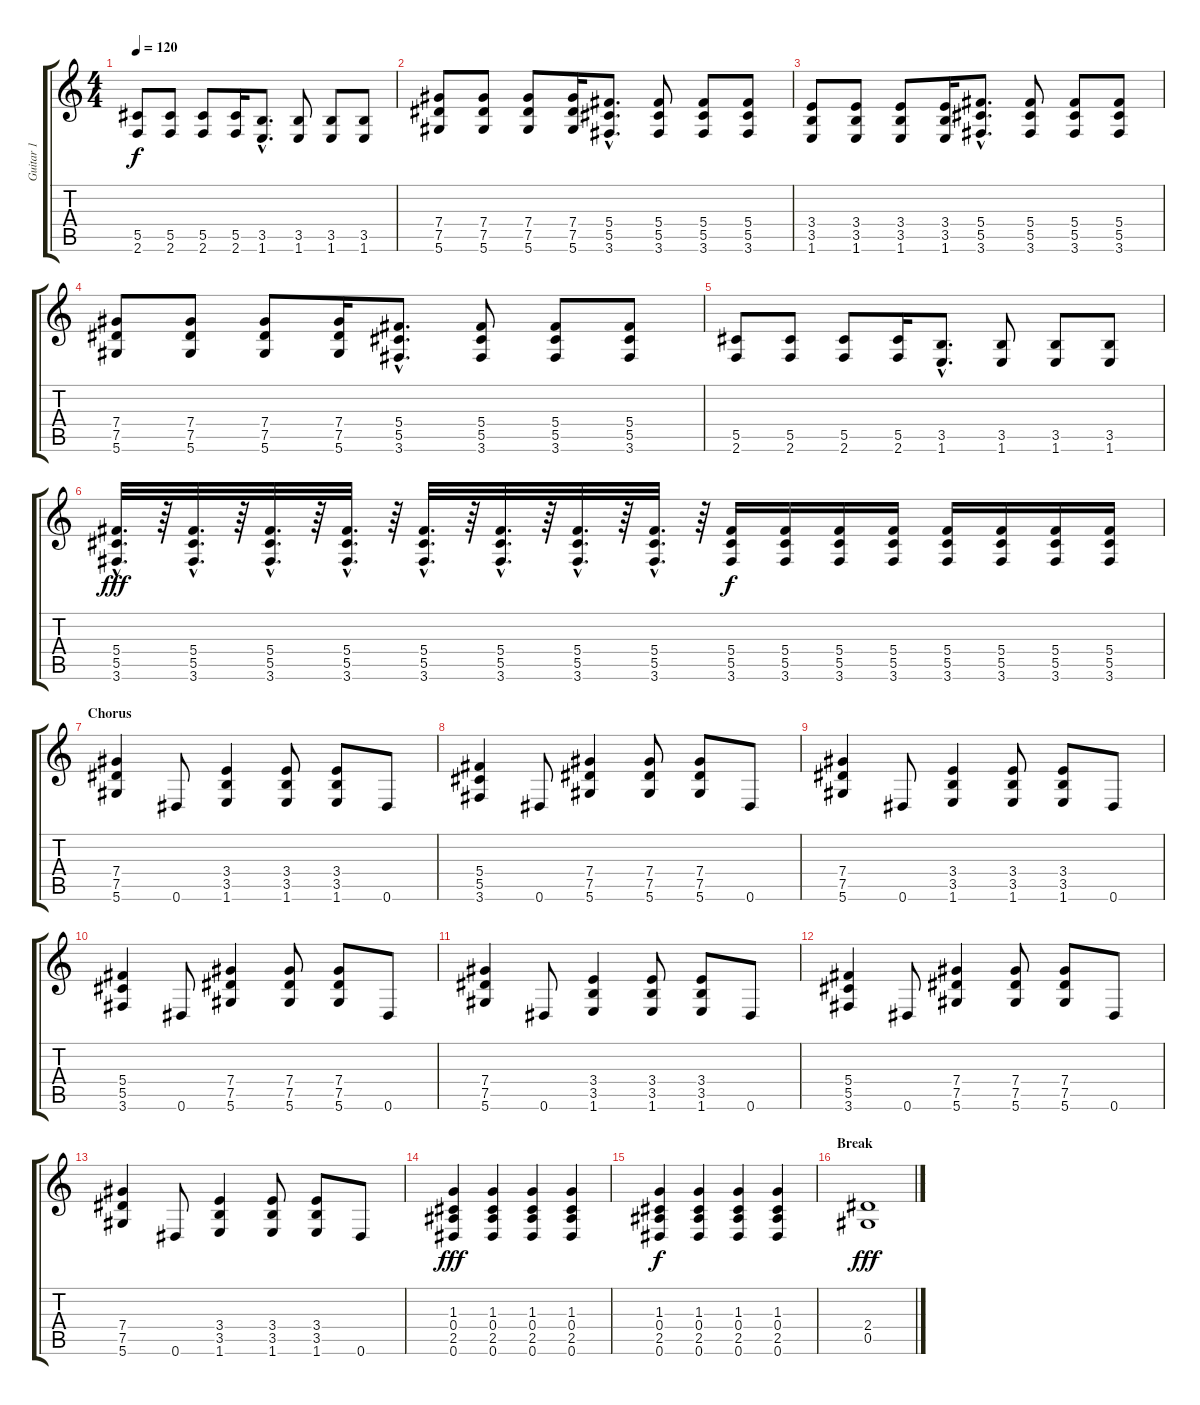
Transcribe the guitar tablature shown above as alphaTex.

\track ("Guitar 1" "Guitar 1") {instrument distortionguitar}
\staff {score tabs}
\tuning (Eb4 Bb3 Gb3 Db3 Ab2 Eb2) {hide}
\ts (4 4)
\tempo 120
\clef g2
\ks c
(5.5 2.6).8{dy f} (5.5 2.6).8 (5.5 2.6).8 (5.5 2.6).16 (3.5{hac} 1.6{hac}).8{d} (3.5 1.6).8 (3.5 1.6).8 (3.5 1.6).8 |
(7.4 7.5 5.6).8 (7.4 7.5 5.6).8 (7.4 7.5 5.6).8 (7.4 7.5 5.6).16 (5.4{hac} 5.5{hac} 3.6{hac}).8{d} (5.4 5.5 3.6).8 (5.4 5.5 3.6).8 (5.4 5.5 3.6).8 |
(3.4 3.5 1.6).8 (3.4 3.5 1.6).8 (3.4 3.5 1.6).8 (3.4 3.5 1.6).16 (5.4{hac} 5.5{hac} 3.6{hac}).8{d} (5.4 5.5 3.6).8 (5.4 5.5 3.6).8 (5.4 5.5 3.6).8 |
(7.4 7.5 5.6).8 (7.4 7.5 5.6).8 (7.4 7.5 5.6).8 (7.4 7.5 5.6).16 (5.4{hac} 5.5{hac} 3.6{hac}).8{d} (5.4 5.5 3.6).8 (5.4 5.5 3.6).8 (5.4 5.5 3.6).8 |
(5.5 2.6).8 (5.5 2.6).8 (5.5 2.6).8 (5.5 2.6).16 (3.5{hac} 1.6{hac}).8{d} (3.5 1.6).8 (3.5 1.6).8 (3.5 1.6).8 |
(5.4{hac} 5.5{hac} 3.6{hac}).32{d dy fff} r.64 (5.4{hac} 5.5{hac} 3.6{hac}).32{d} r.64 (5.4{hac} 5.5{hac} 3.6{hac}).32{d} r.64 (5.4{hac} 5.5{hac} 3.6{hac}).32{d} r.64 (5.4{hac} 5.5{hac} 3.6{hac}).32{d} r.64 (5.4{hac} 5.5{hac} 3.6{hac}).32{d} r.64 (5.4{hac} 5.5{hac} 3.6{hac}).32{d} r.64 (5.4{hac} 5.5{hac} 3.6{hac}).32{d} r.64 (5.4 5.5 3.6).16{dy f} (5.4 5.5 3.6).16 (5.4 5.5 3.6).16 (5.4 5.5 3.6).16 (5.4 5.5 3.6).16 (5.4 5.5 3.6).16 (5.4 5.5 3.6).16 (5.4 5.5 3.6).16 |
\section ("" "Chorus")
(7.4 7.5 5.6).4 0.6.8 (3.4 3.5 1.6).4 (3.4 3.5 1.6).8 (3.4 3.5 1.6).8 0.6.8 |
(5.4 5.5 3.6).4 0.6.8 (7.4 7.5 5.6).4 (7.4 7.5 5.6).8 (7.4 7.5 5.6).8 0.6.8 |
(7.4 7.5 5.6).4 0.6.8 (3.4 3.5 1.6).4 (3.4 3.5 1.6).8 (3.4 3.5 1.6).8 0.6.8 |
(5.4 5.5 3.6).4 0.6.8 (7.4 7.5 5.6).4 (7.4 7.5 5.6).8 (7.4 7.5 5.6).8 0.6.8 |
(7.4 7.5 5.6).4 0.6.8 (3.4 3.5 1.6).4 (3.4 3.5 1.6).8 (3.4 3.5 1.6).8 0.6.8 |
(5.4 5.5 3.6).4 0.6.8 (7.4 7.5 5.6).4 (7.4 7.5 5.6).8 (7.4 7.5 5.6).8 0.6.8 |
(7.4 7.5 5.6).4 0.6.8 (3.4 3.5 1.6).4 (3.4 3.5 1.6).8 (3.4 3.5 1.6).8 0.6.8 |
(1.3 0.4 2.5 0.6).4{dy fff} (1.3 0.4 2.5 0.6).4 (1.3 0.4 2.5 0.6).4 (1.3 0.4 2.5 0.6).4 |
(1.3 0.4 2.5 0.6).4{dy f} (1.3 0.4 2.5 0.6).4 (1.3 0.4 2.5 0.6).4 (1.3 0.4 2.5 0.6).4 |
\section ("" "Break")
(2.4 0.5).1{dy fff}
